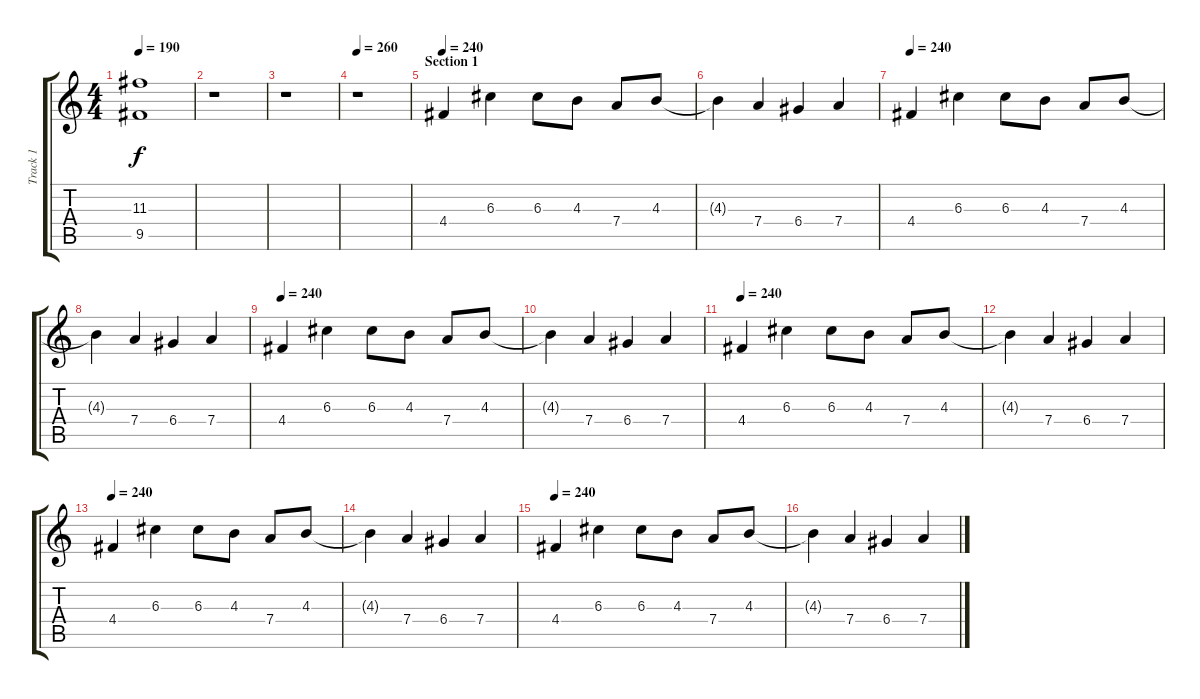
\track ("Track 1" "Track 1") {instrument distortionguitar}
\staff {score tabs}
\tuning (E4 B3 G3 D3 A2 E2) {hide}
\ts (4 4)
\tempo 190
\clef g2
\ks c
(11.3 9.5).1{dy f} |
r.1 |
r.1 |
\tempo 260
r.1 |
\section ("" "Section 1")
\tempo 240
4.4.4 6.3.4 6.3.8 4.3.8 7.4.8 4.3.8 |
4.3{t}.4 7.4.4 6.4.4 7.4.4 |
\tempo 240
4.4.4 6.3.4 6.3.8 4.3.8 7.4.8 4.3.8 |
4.3{t}.4 7.4.4 6.4.4 7.4.4 |
\tempo 240
4.4.4 6.3.4 6.3.8 4.3.8 7.4.8 4.3.8 |
4.3{t}.4 7.4.4 6.4.4 7.4.4 |
\tempo 240
4.4.4 6.3.4 6.3.8 4.3.8 7.4.8 4.3.8 |
4.3{t}.4 7.4.4 6.4.4 7.4.4 |
\tempo 240
4.4.4 6.3.4 6.3.8 4.3.8 7.4.8 4.3.8 |
4.3{t}.4 7.4.4 6.4.4 7.4.4 |
\tempo 240
4.4.4 6.3.4 6.3.8 4.3.8 7.4.8 4.3.8 |
4.3{t}.4 7.4.4 6.4.4 7.4.4
